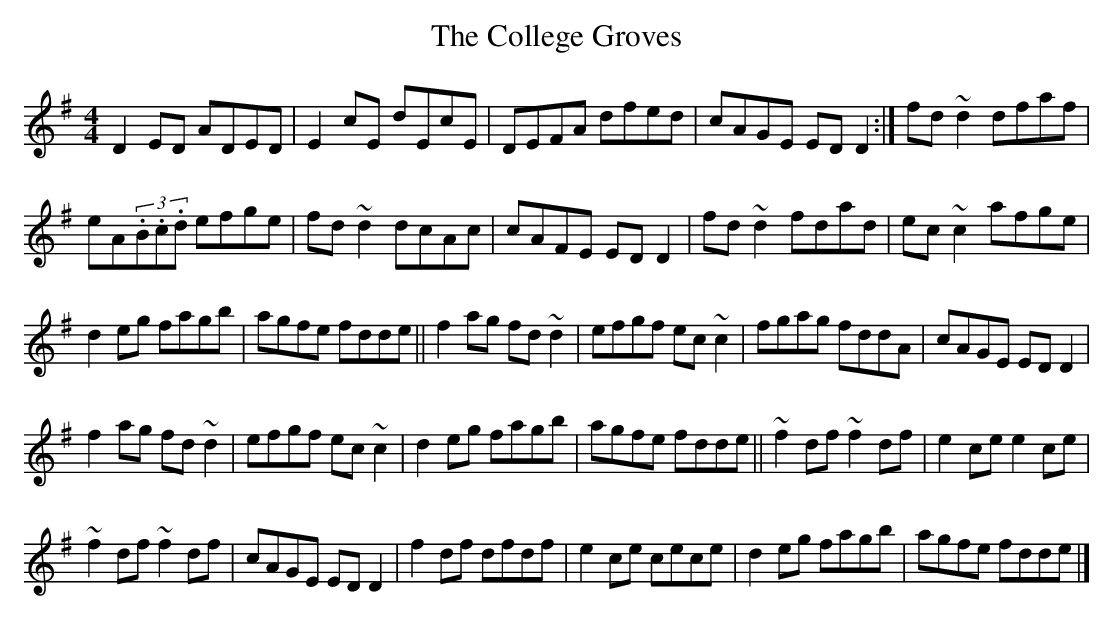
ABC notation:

X:1
T:The College Groves
M:4/4
K:G
D2ED ADED | E2cE dEcE | DEFA dfed | cAGE EDD2 :| fd~d2 dfaf |
eA(3.B.c.d efge | fd~d2 dcAc | cAFE EDD2 | fd~d2 fdad | ec~c2 afge |
d2eg fagb | agfe fdde || f2ag fd~d2 | efgf ec~c2 | fgag fddA | cAGE EDD2 |
f2ag fd~d2 | efgf ec~c2 | d2eg fagb | agfe fdde ||  ~f2df ~f2df | e2ce e2ce |
~f2df ~f2df | cAGE EDD2 | f2df dfdf | e2ce cece | d2eg fagb | agfe fdde |]
